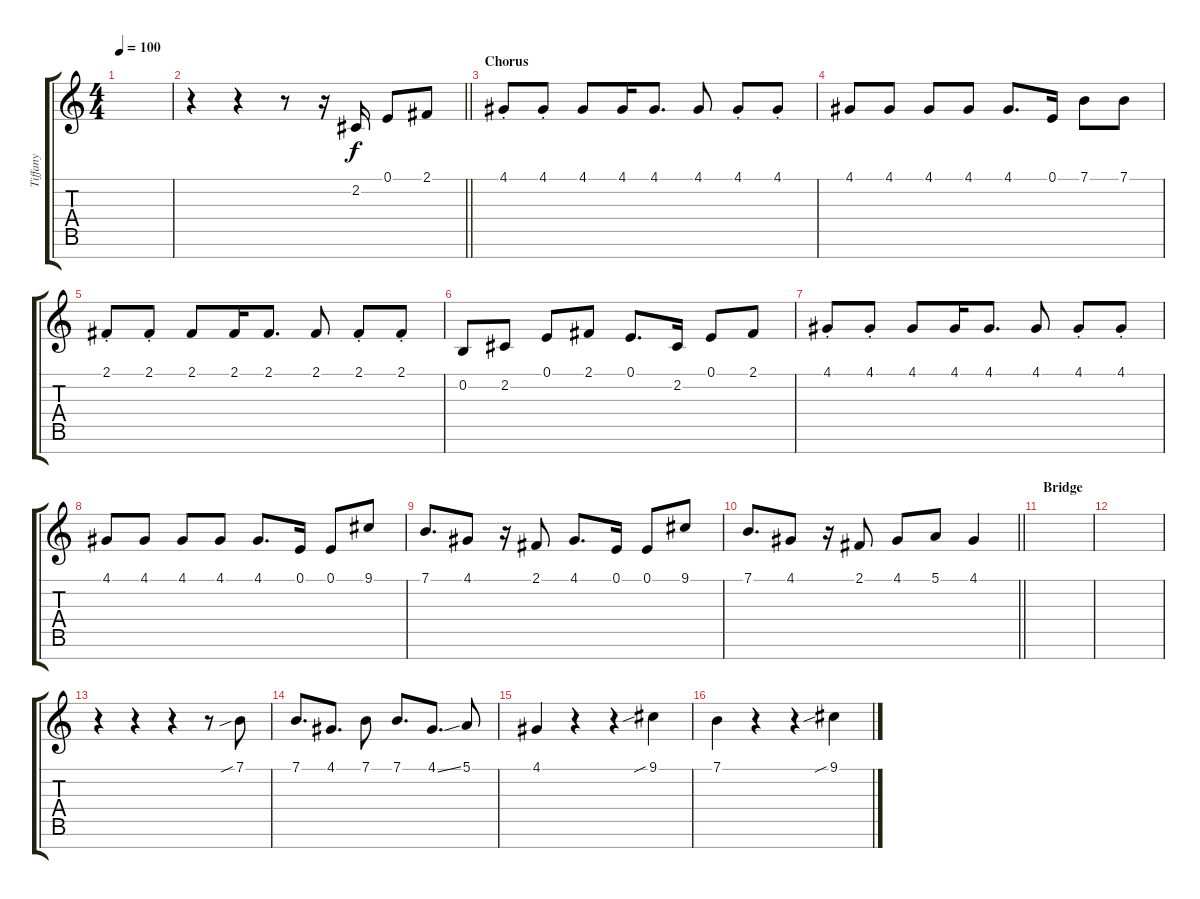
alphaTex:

\track ("Tiffany" "Tiffany") {instrument sopranosax}
\staff {score tabs}
\tuning (E4 B3 G3 D3 A2 E2 B1) {hide}
\ts (4 4)
\tempo 100
\clef g2
\ks c
|
\barLineRight lightlight
r.4 r.4 r.8 r.16 2.2.16 0.1.8 2.1.8 |
\section ("" "Chorus")
4.1{st}.8 4.1{st}.8 4.1.8 4.1.16 4.1.8{d} 4.1.8 4.1{st}.8 4.1{st}.8 |
4.1.8 4.1.8 4.1.8 4.1.8 4.1.8{d} 0.1.16 7.1.8 7.1.8 |
2.1{st}.8 2.1{st}.8 2.1.8 2.1.16 2.1.8{d} 2.1.8 2.1{st}.8 2.1{st}.8 |
0.2.8 2.2.8 0.1.8 2.1.8 0.1.8{d} 2.2.16 0.1.8 2.1.8 |
4.1{st}.8 4.1{st}.8 4.1.8 4.1.16 4.1.8{d} 4.1.8 4.1{st}.8 4.1{st}.8 |
4.1.8 4.1.8 4.1.8 4.1.8 4.1.8{d} 0.1.16 0.1.8 9.1.8 |
7.1.8{d} 4.1.8 r.16 2.1.8 4.1.8{d} 0.1.16 0.1.8 9.1.8 |
\barLineRight lightlight
7.1.8{d} 4.1.8 r.16 2.1.8 4.1.8 5.1.8 4.1.4 |
\section ("" "Bridge")
|
|
r.4 r.4 r.4 r.8 7.1{sib}.8 |
7.1.8{d} 4.1.8{d} 7.1.8 7.1.8{d} 4.1{ss}.8{d} 5.1.8 |
4.1.4 r.4 r.4 9.1{sib}.4 |
7.1.4 r.4 r.4 9.1{sib}.4
